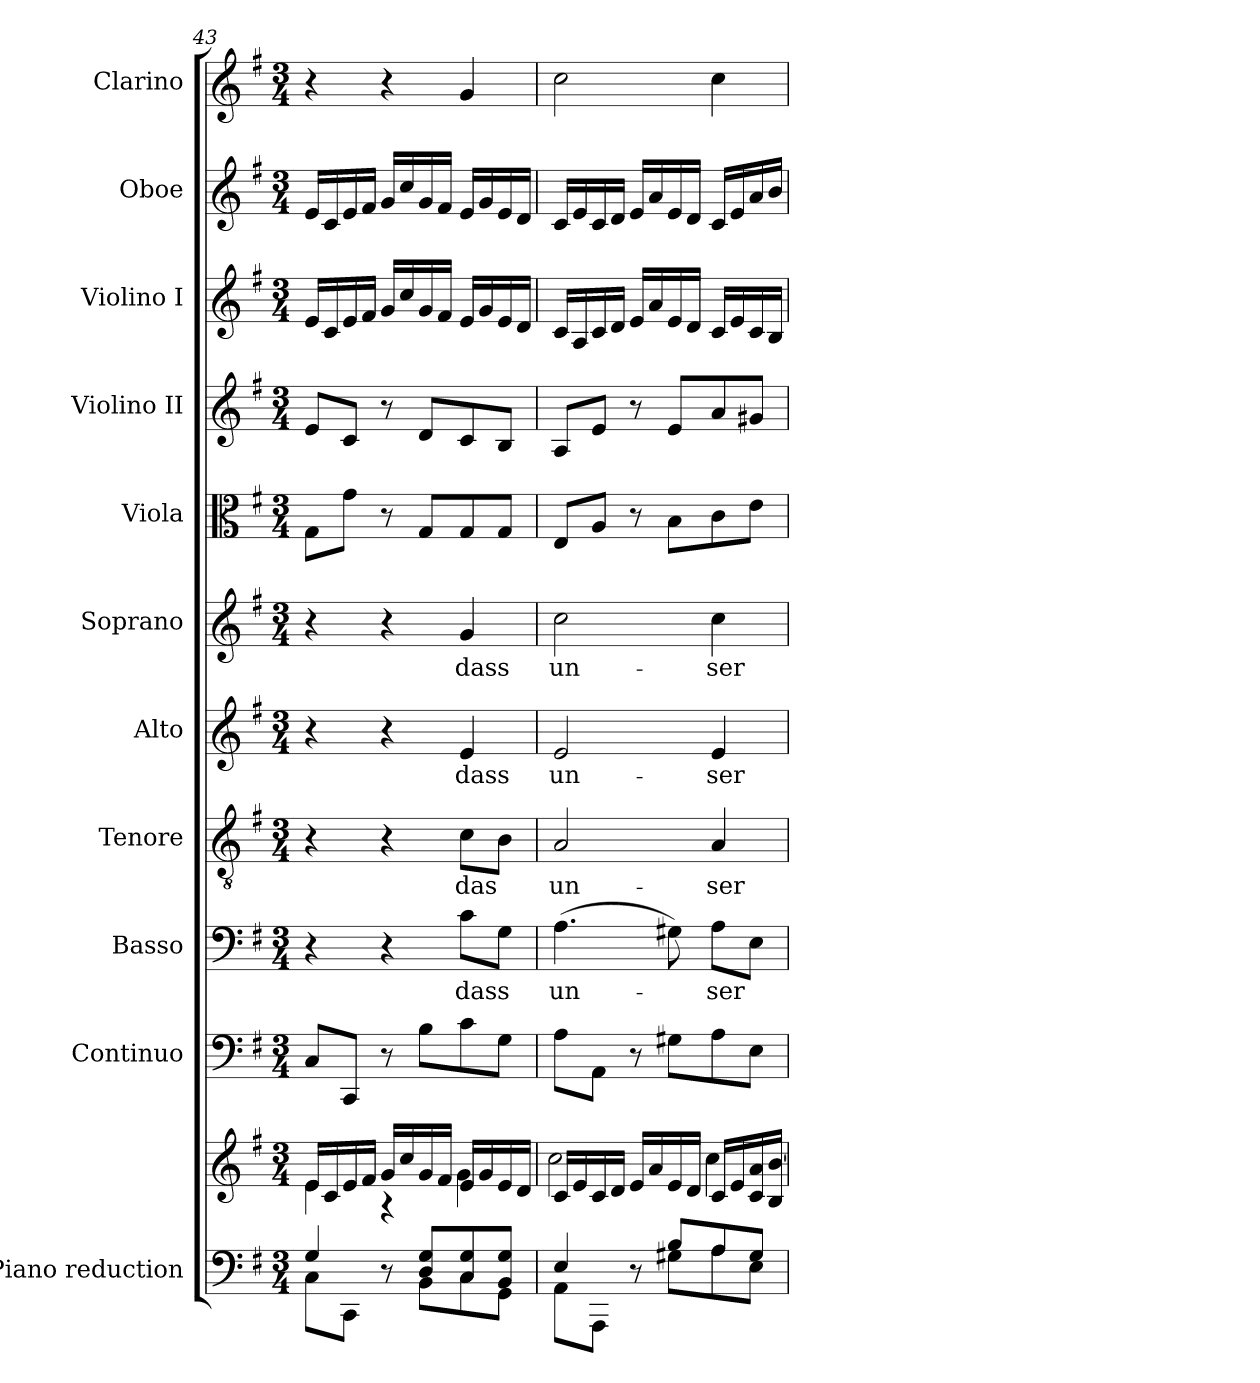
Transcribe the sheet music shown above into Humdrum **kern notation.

**kern	**kern	**kern	**kern	**text	**kern	**text	**kern	**text	**kern	**text	**kern	**kern	**kern	**kern	**kern
*part11	*part11	*part10	*part9	*part9	*part8	*part8	*part7	*part7	*part6	*part6	*part5	*part4	*part3	*part2	*part1
*staff12	*staff11	*staff10	*staff9	*staff9	*staff8	*staff8	*staff7	*staff7	*staff6	*staff6	*staff5	*staff4	*staff3	*staff2	*staff1
*I"Piano reduction	*	*I"Continuo	*I"Basso	*	*I"Tenore	*	*I"Alto	*	*I"Soprano	*	*I"Viola	*I"Violino II	*I"Violino I	*I"Oboe	*I"Clarino
*I'Pno	*	*	*	*	*	*	*	*	*	*	*	*	*	*I'Ob	*
*clefF4	*clefG2	*clefF4	*clefF4	*	*clefGv2	*	*clefG2	*	*clefG2	*	*clefC3	*clefG2	*clefG2	*clefG2	*clefG2
*k[f#]	*k[f#]	*k[f#]	*k[f#]	*	*k[f#]	*	*k[f#]	*	*k[f#]	*	*k[f#]	*k[f#]	*k[f#]	*k[f#]	*k[f#]
*M3/4	*M3/4	*M3/4	*M3/4	*	*M3/4	*	*M3/4	*	*M3/4	*	*M3/4	*M3/4	*M3/4	*M3/4	*M3/4
=43	=43	=43	=43	=43	=43	=43	=43	=43	=43	=43	=43	=43	=43	=43	=43
*^	*^	*	*	*	*	*	*	*	*	*	*	*	*	*	*
4G/	8C\L	16e/LL	4e\	8C/L	4r	.	4r	.	4r	.	4r	.	8G\L	8e/L	16e/LL	16e/LL	4r
.	.	16c/	.	.	.	.	.	.	.	.	.	.	.	.	16c/	16c/	.
.	8CC\J	16e/	.	8CC/J	.	.	.	.	.	.	.	.	8g\J	8c/J	16e/	16e/	.
.	.	16f#/JJ	.	.	.	.	.	.	.	.	.	.	.	.	16f#/JJ	16f#/JJ	.
8r	8ryy	16g/LL	4r	8r	4r	.	4r	.	4r	.	4r	.	8r	8r	16g/LL	16g/LL	4r
.	.	16cc/	.	.	.	.	.	.	.	.	.	.	.	.	16cc/	16cc/	.
8D/ 8G/L	8BB\L	16g/	.	8B\L	.	.	.	.	.	.	.	.	8G/L	8d/L	16g/	16g/	.
.	.	16f#/JJ	.	.	.	.	.	.	.	.	.	.	.	.	16f#/JJ	16f#/JJ	.
!	!	!	!	!	!	!LO:LY:b	!	!LO:LY:b	!	!LO:LY:b	!	!LO:LY:b	!	!	!	!	!
8C/ 8G/	8C\	16e/LL	4g\	8c\	8c\L	dass	8c\L	das	4e/	dass	4g/	dass	8G/	8c/	16e/LL	16e/LL	4g/
.	.	16g/	.	.	.	.	.	.	.	.	.	.	.	.	16g/	16g/	.
8BB/ 8G/J	8GG\J	16e/	.	8G\J	8G\J	.	8B\J	.	.	.	.	.	8G/J	8B/J	16e/	16e/	.
.	.	16d/JJ	.	.	.	.	.	.	.	.	.	.	.	.	16d/JJ	16d/JJ	.
=44	=44	=44	=44	=44	=44	=44	=44	=44	=44	=44	=44	=44	=44	=44	=44	=44	=44
!	!	!	!	!	!	!LO:LY:b	!	!LO:LY:b	!	!LO:LY:b	!	!LO:LY:b	!	!	!	!	!
4E/	8AA\L	16c/LL	2cc\	8A\L	(4.A\	un-	2A/	un-	2e/	un-	2cc\	un-	8E/L	8A/L	16c/LL	16c/LL	2cc\
.	.	16e/	.	.	.	.	.	.	.	.	.	.	.	.	16A/	16e/	.
.	8AAA\J	16c/	.	8AA\J	.	.	.	.	.	.	.	.	8A/J	8e/J	16c/	16c/	.
.	.	16d/JJ	.	.	.	.	.	.	.	.	.	.	.	.	16d/JJ	16d/JJ	.
8r	8ryy	16e/LL	.	8r	.	.	.	.	.	.	.	.	8r	8r	16e/LL	16e/LL	.
.	.	16a/	.	.	.	.	.	.	.	.	.	.	.	.	16a/	16a/	.
8B/L	8G#X\L	16e/	.	8G#X\L	8G#X\)	.	.	.	.	.	.	.	8B\L	8e/L	16e/	16e/	.
.	.	16d/JJ	.	.	.	.	.	.	.	.	.	.	.	.	16d/JJ	16d/JJ	.
!	!	!	!	!	!	!LO:LY:b	!	!LO:LY:b	!	!LO:LY:b	!	!LO:LY:b	!	!	!	!	!
8A/	8A\	16c/LL	4cc\	8A\	8A\L	-ser	4A/	-ser	4e/	-ser	4cc\	-ser	8c\	8a/	16c/LL	16c/LL	4cc\
.	.	16e/	.	.	.	.	.	.	.	.	.	.	.	.	16e/	16e/	.
8G#/J	8E\J	16c/ 16a/	.	8E\J	8E\J	.	.	.	.	.	.	.	8e\J	8g#X/J	16c/	16a/	.
.	.	16B/ [16b/JJ	.	.	.	.	.	.	.	.	.	.	.	.	16B/JJ	16b/JJ	.
*v	*v	*	*	*	*	*	*	*	*	*	*	*	*	*	*	*	*
*	*v	*v	*	*	*	*	*	*	*	*	*	*	*	*	*	*
=	=	=	=	=	=	=	=	=	=	=	=	=	=	=	=
*-	*-	*-	*-	*-	*-	*-	*-	*-	*-	*-	*-	*-	*-	*-	*-
